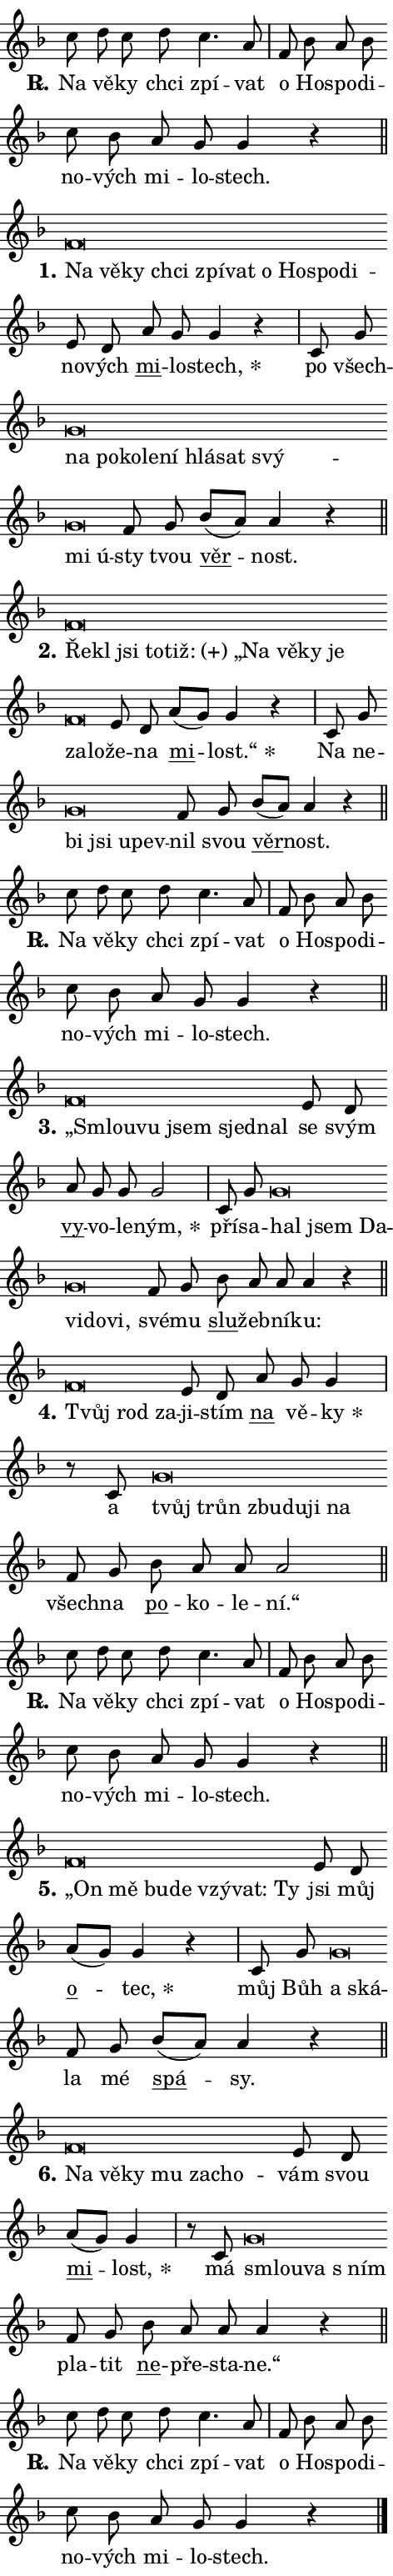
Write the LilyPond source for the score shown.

\version "2.24.0"
\header { tagline = "" }
\paper {
  indent = 0\cm
  top-margin = 0\cm
  right-margin = 0.13\cm % to fit lyric hyphens
  bottom-margin = 0\cm
  left-margin = 0\cm
  paper-width = 8\cm
  page-breaking = #ly:one-page-breaking
  system-system-spacing.basic-distance = #11
  score-system-spacing.basic-distance = #11
  ragged-last = ##f
}


%% Author: Thomas Morley
%% https://lists.gnu.org/archive/html/lilypond-user/2020-05/msg00002.html
#(define (line-position grob)
"Returns position of @var[grob} in current system:
   @code{'start}, if at first time-step
   @code{'end}, if at last time-step
   @code{'middle} otherwise
"
  (let* ((col (ly:item-get-column grob))
         (ln (ly:grob-object col 'left-neighbor))
         (rn (ly:grob-object col 'right-neighbor))
         (col-to-check-left (if (ly:grob? ln) ln col))
         (col-to-check-right (if (ly:grob? rn) rn col))
         (break-dir-left
           (and
             (ly:grob-property col-to-check-left 'non-musical #f)
             (ly:item-break-dir col-to-check-left)))
         (break-dir-right
           (and
             (ly:grob-property col-to-check-right 'non-musical #f)
             (ly:item-break-dir col-to-check-right))))
        (cond ((eqv? 1 break-dir-left) 'start)
              ((eqv? -1 break-dir-right) 'end)
              (else 'middle))))

#(define (tranparent-at-line-position vctor)
  (lambda (grob)
  "Relying on @code{line-position} select the relevant enry from @var{vctor}.
Used to determine transparency,"
    (case (line-position grob)
      ((end) (not (vector-ref vctor 0)))
      ((middle) (not (vector-ref vctor 1)))
      ((start) (not (vector-ref vctor 2))))))

noteHeadBreakVisibility =
#(define-music-function (break-visibility)(vector?)
"Makes @code{NoteHead}s transparent relying on @var{break-visibility}"
#{
  \override NoteHead.transparent =
    #(tranparent-at-line-position break-visibility)
#})

#(define delete-ledgers-for-transparent-note-heads
  (lambda (grob)
    "Reads whether a @code{NoteHead} is transparent.
If so this @code{NoteHead} is removed from @code{'note-heads} from
@var{grob}, which is supposed to be @code{LedgerLineSpanner}.
As a result ledgers are not printed for this @code{NoteHead}"
    (let* ((nhds-array (ly:grob-object grob 'note-heads))
           (nhds-list
             (if (ly:grob-array? nhds-array)
                 (ly:grob-array->list nhds-array)
                 '()))
           ;; Relies on the transparent-property being done before
           ;; Staff.LedgerLineSpanner.after-line-breaking is executed.
           ;; This is fragile ...
           (to-keep
             (remove
               (lambda (nhd)
                 (ly:grob-property nhd 'transparent #f))
               nhds-list)))
      ;; TODO find a better method to iterate over grob-arrays, similiar
      ;; to filter/remove etc for lists
      ;; For now rebuilt from scratch
      (set! (ly:grob-object grob 'note-heads)  '())
      (for-each
        (lambda (nhd)
          (ly:pointer-group-interface::add-grob grob 'note-heads nhd))
        to-keep))))

squashNotes = {
  \override NoteHead.X-extent = #'(-0.2 . 0.2)
  \override NoteHead.Y-extent = #'(-0.75 . 0)
  \override NoteHead.stencil =
    #(lambda (grob)
       (let ((pos (ly:grob-property grob 'staff-position)))
         (begin
           (if (< pos -7) (display "ERROR: Lower brevis then expected\n") (display ""))
           (if (<= pos -6) ly:text-interface::print ly:note-head::print))))
}
unSquashNotes = {
  \revert NoteHead.X-extent
  \revert NoteHead.Y-extent
  \revert NoteHead.stencil
}

hideNotes = \noteHeadBreakVisibility #begin-of-line-visible
unHideNotes = \noteHeadBreakVisibility #all-visible

% work-around for resetting accidentals
% https://lilypond.org/doc/v2.23/Documentation/notation/displaying-rhythms#unmetered-music
cadenzaMeasure = {
  \cadenzaOff
  \partial 1024 s1024
  \cadenzaOn
}

#(define-markup-command (accent layout props text) (markup?)
  "Underline accented syllable"
  (interpret-markup layout props
    #{\markup \override #'(offset . 4.3) \underline { #text }#}))

responsum = \markup \concat {
  "R" \hspace #-1.05 \path #0.1 #'((moveto 0 0.07) (lineto 0.9 0.8)) \hspace #0.05 "."
}

spaceSize = #0.6828661417322834 % exact space size for TeX Gyre Schola

\layout {
  \context {
    \Staff
    \remove "Time_signature_engraver"
    \override LedgerLineSpanner.after-line-breaking = #delete-ledgers-for-transparent-note-heads
  }
  \context {
    \Lyrics {
      \override LyricSpace.minimum-distance = \spaceSize
      \override LyricText.font-name = #"TeX Gyre Schola"
      \override LyricText.font-size = 1
      \override StanzaNumber.font-name = #"TeX Gyre Schola Bold"
      \override StanzaNumber.font-size = 1
    }
  }
  \context {
    \Score 
    \override NoteHead.text =
      #(lambda (grob) 
        (let ((pos (ly:grob-property grob 'staff-position)))
          #{\markup {
            \combine
              \halign #-0.55 \raise #(if (= pos -6) 0 0.5) \override #'(thickness . 2) \draw-line #'(3.2 . 0)
              \musicglyph "noteheads.sM1"
          }#}))
  }
}

% magnetic-lyrics.ily
%
%   written by
%     Jean Abou Samra <jean@abou-samra.fr>
%     Werner Lemberg <wl@gnu.org>
%
%   adapted by
%     Jiri Hon <jiri.hon@gmail.com>
%
% Version 2022-Apr-15

% https://www.mail-archive.com/lilypond-user@gnu.org/msg149350.html

#(define (Left_hyphen_pointer_engraver context)
   "Collect syllable-hyphen-syllable occurrences in lyrics and store
them in properties.  This engraver only looks to the left.  For
example, if the lyrics input is @code{foo -- bar}, it does the
following.

@itemize @bullet
@item
Set the @code{text} property of the @code{LyricHyphen} grob between
@q{foo} and @q{bar} to @code{foo}.

@item
Set the @code{left-hyphen} property of the @code{LyricText} grob with
text @q{foo} to the @code{LyricHyphen} grob between @q{foo} and
@q{bar}.
@end itemize

Use this auxiliary engraver in combination with the
@code{lyric-@/text::@/apply-@/magnetic-@/offset!} hook."
   (let ((hyphen #f)
         (text #f))
     (make-engraver
      (acknowledgers
       ((lyric-syllable-interface engraver grob source-engraver)
        (set! text grob)))
      (end-acknowledgers
       ((lyric-hyphen-interface engraver grob source-engraver)
        ;(when (not (grob::has-interface grob 'lyric-space-interface))
          (set! hyphen grob)));)
      ((stop-translation-timestep engraver)
       (when (and text hyphen)
         (ly:grob-set-object! text 'left-hyphen hyphen))
       (set! text #f)
       (set! hyphen #f)))))

#(define (lyric-text::apply-magnetic-offset! grob)
   "If the space between two syllables is less than the value in
property @code{LyricText@/.details@/.squash-threshold}, move the right
syllable to the left so that it gets concatenated with the left
syllable.

Use this function as a hook for
@code{LyricText@/.after-@/line-@/breaking} if the
@code{Left_@/hyphen_@/pointer_@/engraver} is active."
   (let ((hyphen (ly:grob-object grob 'left-hyphen #f)))
     (when hyphen
       (let ((left-text (ly:spanner-bound hyphen LEFT)))
         (when (grob::has-interface left-text 'lyric-syllable-interface)
           (let* ((common (ly:grob-common-refpoint grob left-text X))
                  (this-x-ext (ly:grob-extent grob common X))
                  (left-x-ext
                   (begin
                     ;; Trigger magnetism for left-text.
                     (ly:grob-property left-text 'after-line-breaking)
                     (ly:grob-extent left-text common X)))
                  ;; `delta` is the gap width between two syllables.
                  (delta (- (interval-start this-x-ext)
                            (interval-end left-x-ext)))
                  (details (ly:grob-property grob 'details))
                  (threshold (assoc-get 'squash-threshold details 0.2)))
             (when (< delta threshold)
               (let* (;; We have to manipulate the input text so that
                      ;; ligatures crossing syllable boundaries are not
                      ;; disabled.  For languages based on the Latin
                      ;; script this is essentially a beautification.
                      ;; However, for non-Western scripts it can be a
                      ;; necessity.
                      (lt (ly:grob-property left-text 'text))
                      (rt (ly:grob-property grob 'text))
                      (is-space (grob::has-interface hyphen 'lyric-space-interface))
                      (space (if is-space " " ""))
                      (extra-delta (if is-space spaceSize 0))
                      ;; Append new syllable.
                      (ltrt-space (if (and (string? lt) (string? rt))
                                (string-append lt space rt)
                                (make-concat-markup (list lt space rt))))
                      ;; Right-align `ltrt` to the right side.
                      (ltrt-space-markup (grob-interpret-markup
                               grob
                               (make-translate-markup
                                (cons (interval-length this-x-ext) 0)
                                (make-right-align-markup ltrt-space)))))
                 (begin
                   ;; Don't print `left-text`.
                   (ly:grob-set-property! left-text 'stencil #f)
                   ;; Set text and stencil (which holds all collected
                   ;; syllables so far) and shift it to the left.
                   (ly:grob-set-property! grob 'text ltrt-space)
                   (ly:grob-set-property! grob 'stencil ltrt-space-markup)
                   (ly:grob-translate-axis! grob (- (- delta extra-delta)) X))))))))))


#(define (lyric-hyphen::displace-bounds-first grob)
   ;; Make very sure this callback isn't triggered too early.
   (let ((left (ly:spanner-bound grob LEFT))
         (right (ly:spanner-bound grob RIGHT)))
     (ly:grob-property left 'after-line-breaking)
     (ly:grob-property right 'after-line-breaking)
     (ly:lyric-hyphen::print grob)))

squashThreshold = #0.4

\layout {
  \context {
    \Lyrics
    \consists #Left_hyphen_pointer_engraver
    \override LyricText.after-line-breaking =
      #lyric-text::apply-magnetic-offset!
    \override LyricHyphen.stencil = #lyric-hyphen::displace-bounds-first
    \override LyricText.details.squash-threshold = \squashThreshold
    \override LyricHyphen.minimum-distance = 0
    \override LyricHyphen.minimum-length = \squashThreshold
  }
}

squashText = \override LyricText.details.squash-threshold = 9999
unSquashText = \override LyricText.details.squash-threshold = \squashThreshold

leftText = \override LyricText.self-alignment-X = #LEFT
unLeftText = \revert LyricText.self-alignment-X

starOffset = #(lambda (grob) 
                (let ((x_offset (ly:self-alignment-interface::aligned-on-x-parent grob)))
                  (if (= x_offset 0) 0 (+ x_offset 1.2))))

star = #(define-music-function (syllable)(string?)
"Append star separator at the end of a syllable"
#{
  \once \override LyricText.X-offset = #starOffset
  \lyricmode { \markup {
    #syllable
    \override #'((font-name . "TeX Gyre Schola Bold")) \hspace #0.2 \lower #0.65 \larger "*"
  } }
#})

starAccent = #(define-music-function (syllable)(string?)
"Append star separator at the end of a syllable and make accent"
#{
  \once \override LyricText.X-offset = #starOffset
  \lyricmode { \markup {
    \accent #syllable
    \override #'((font-name . "TeX Gyre Schola Bold")) \hspace #0.2 \lower #0.65 \larger "*"
  } }
#})

breath = #(define-music-function (syllable)(string?)
"Append breathing indicator at the end of a syllable"
#{
  \lyricmode { \markup { #syllable "+" } }
#})

optionalBreath = #(define-music-function (syllable)(string?)
"Append optional breathing indicator at the end of a syllable"
#{
  \lyricmode { \markup { #syllable "(+)" } }
#})


\score {
    <<
        \new Voice = "melody" { \cadenzaOn \key f \major \relative { c''8 d c d c4. a8 \cadenzaMeasure \bar "|" f bes a bes \bar "" c bes \bar "" a g g4 r \cadenzaMeasure \bar "||" \break } }
        \new Lyrics \lyricsto "melody" { \lyricmode { \set stanza = \responsum
Na vě -- ky chci zpí -- vat o Ho -- spo -- di -- no -- vých mi -- lo -- stech. } }
    >>
    \layout {}
}

\score {
    <<
        \new Voice = "melody" { \cadenzaOn \key f \major \relative { \squashNotes f'\breve*1/16 \hideNotes \breve*1/16 \bar "" \breve*1/16 \bar "" \breve*1/16 \bar "" \breve*1/16 \bar "" \breve*1/16 \bar "" \breve*1/16 \bar "" \breve*1/16 \bar "" \breve*1/16 \breve*1/16 \bar "" \unHideNotes \unSquashNotes e8 d \bar "" a' g g4 r \cadenzaMeasure \bar "|" c,8 g' \bar "" \squashNotes g\breve*1/16 \hideNotes \breve*1/16 \bar "" \breve*1/16 \bar "" \breve*1/16 \bar "" \breve*1/16 \bar "" \breve*1/16 \bar "" \breve*1/16 \bar "" \breve*1/16 \bar "" \breve*1/16 \breve*1/16 \bar "" \unHideNotes \unSquashNotes f8 g \bar "" bes[( a)] a4 r \cadenzaMeasure \bar "||" \break } }
        \new Lyrics \lyricsto "melody" { \lyricmode { \set stanza = "1."
\leftText Na \squashText vě -- ky chci zpí -- vat o Ho -- spo -- di -- \unLeftText \unSquashText no -- vých \markup \accent mi -- lo -- \star stech, po všech -- \leftText na \squashText po -- ko -- le -- ní hlá -- sat svý -- mi ú -- \unLeftText \unSquashText sty tvou \markup \accent věr -- nost. } }
    >>
    \layout {}
}

\score {
    <<
        \new Voice = "melody" { \cadenzaOn \key f \major \relative { \squashNotes f'\breve*1/16 \hideNotes \breve*1/16 \bar "" \breve*1/16 \bar "" \breve*1/16 \bar "" \breve*1/16 \bar "" \breve*1/16 \bar "" \breve*1/16 \bar "" \breve*1/16 \bar "" \breve*1/16 \bar "" \breve*1/16 \breve*1/16 \bar "" \unHideNotes \unSquashNotes e8 d \bar "" a'[( g)] g4 r \cadenzaMeasure \bar "|" c,8 g' \bar "" \squashNotes g\breve*1/16 \hideNotes \breve*1/16 \bar "" \breve*1/16 \breve*1/16 \bar "" \unHideNotes \unSquashNotes f8 g \bar "" bes[( a)] a4 r \cadenzaMeasure \bar "||" \break } }
        \new Lyrics \lyricsto "melody" { \lyricmode { \set stanza = "2."
\leftText Ře -- \squashText kl jsi to -- \optionalBreath tiž: „Na vě -- ky je za -- lo -- \unLeftText \unSquashText že -- na \markup \accent mi -- \star lost.“ Na ne -- \leftText bi \squashText jsi u -- pev -- \unLeftText \unSquashText nil svou \markup \accent věr -- nost. } }
    >>
    \layout {}
}

\score {
    <<
        \new Voice = "melody" { \cadenzaOn \key f \major \relative { c''8 d c d c4. a8 \cadenzaMeasure \bar "|" f bes a bes \bar "" c bes \bar "" a g g4 r \cadenzaMeasure \bar "||" \break } }
        \new Lyrics \lyricsto "melody" { \lyricmode { \set stanza = \responsum
Na vě -- ky chci zpí -- vat o Ho -- spo -- di -- no -- vých mi -- lo -- stech. } }
    >>
    \layout {}
}

\score {
    <<
        \new Voice = "melody" { \cadenzaOn \key f \major \relative { \squashNotes f'\breve*1/16 \hideNotes \breve*1/16 \bar "" \breve*1/16 \bar "" \breve*1/16 \breve*1/16 \bar "" \unHideNotes \unSquashNotes e8 d \bar "" a' g g g2 \cadenzaMeasure \bar "|" c,8 g' \bar "" \squashNotes g\breve*1/16 \hideNotes \breve*1/16 \bar "" \breve*1/16 \bar "" \breve*1/16 \bar "" \breve*1/16 \breve*1/16 \bar "" \unHideNotes \unSquashNotes f8 g \bar "" bes a a a4 r \cadenzaMeasure \bar "||" \break } }
        \new Lyrics \lyricsto "melody" { \lyricmode { \set stanza = "3."
\leftText „Smlou -- \squashText vu jsem sjed -- nal \unLeftText \unSquashText se svým \markup \accent vy -- vo -- le -- \star ným, pří -- sa -- \leftText hal \squashText jsem Da -- vi -- do -- vi, \unLeftText \unSquashText své -- mu \markup \accent slu -- žeb -- ní -- ku: } }
    >>
    \layout {}
}

\score {
    <<
        \new Voice = "melody" { \cadenzaOn \key f \major \relative { \squashNotes f'\breve*1/16 \hideNotes \breve*1/16 \breve*1/16 \bar "" \unHideNotes \unSquashNotes e8 d \bar "" a' g g4 \cadenzaMeasure \bar "|" r8 c,8 \squashNotes g'\breve*1/16 \hideNotes \breve*1/16 \bar "" \breve*1/16 \bar "" \breve*1/16 \bar "" \breve*1/16 \breve*1/16 \bar "" \unHideNotes \unSquashNotes f8 g \bar "" bes a a a2 \cadenzaMeasure \bar "||" \break } }
        \new Lyrics \lyricsto "melody" { \lyricmode { \set stanza = "4."
\leftText Tvůj \squashText rod za -- \unLeftText \unSquashText ji -- stím \markup \accent na vě -- \star ky a \leftText tvůj \squashText trůn zbu -- du -- ji na \unLeftText \unSquashText všech -- na \markup \accent po -- ko -- le -- ní.“ } }
    >>
    \layout {}
}

\score {
    <<
        \new Voice = "melody" { \cadenzaOn \key f \major \relative { c''8 d c d c4. a8 \cadenzaMeasure \bar "|" f bes a bes \bar "" c bes \bar "" a g g4 r \cadenzaMeasure \bar "||" \break } }
        \new Lyrics \lyricsto "melody" { \lyricmode { \set stanza = \responsum
Na vě -- ky chci zpí -- vat o Ho -- spo -- di -- no -- vých mi -- lo -- stech. } }
    >>
    \layout {}
}

\score {
    <<
        \new Voice = "melody" { \cadenzaOn \key f \major \relative { \squashNotes f'\breve*1/16 \hideNotes \breve*1/16 \bar "" \breve*1/16 \bar "" \breve*1/16 \bar "" \breve*1/16 \bar "" \breve*1/16 \breve*1/16 \bar "" \unHideNotes \unSquashNotes e8 d \bar "" a'[( g)] g4 r \cadenzaMeasure \bar "|" c,8 g' \bar "" \squashNotes g\breve*1/16 \hideNotes \breve*1/16 \bar "" \unHideNotes \unSquashNotes f8 g \bar "" bes[( a)] a4 r \cadenzaMeasure \bar "||" \break } }
        \new Lyrics \lyricsto "melody" { \lyricmode { \set stanza = "5."
\leftText „On \squashText mě bu -- de vzý -- vat: Ty \unLeftText \unSquashText jsi můj \markup \accent o -- \star tec, můj Bůh \leftText a \squashText ská -- \unLeftText \unSquashText la mé \markup \accent spá -- sy. } }
    >>
    \layout {}
}

\score {
    <<
        \new Voice = "melody" { \cadenzaOn \key f \major \relative { \squashNotes f'\breve*1/16 \hideNotes \breve*1/16 \bar "" \breve*1/16 \bar "" \breve*1/16 \bar "" \breve*1/16 \breve*1/16 \bar "" \unHideNotes \unSquashNotes e8 d \bar "" a'[( g)] g4 \cadenzaMeasure \bar "|" r8 c,8 \squashNotes g'\breve*1/16 \hideNotes \breve*1/16 \breve*1/16 \bar "" \unHideNotes \unSquashNotes f8 g \bar "" bes a a a4 r \cadenzaMeasure \bar "||" \break } }
        \new Lyrics \lyricsto "melody" { \lyricmode { \set stanza = "6."
\leftText Na \squashText vě -- ky mu za -- cho -- \unLeftText \unSquashText vám svou \markup \accent mi -- \star lost, má \leftText smlou -- \squashText va "s ním" \unLeftText \unSquashText pla -- tit \markup \accent ne -- pře -- sta -- ne.“ } }
    >>
    \layout {}
}

\score {
    <<
        \new Voice = "melody" { \cadenzaOn \key f \major \relative { c''8 d c d c4. a8 \cadenzaMeasure \bar "|" f bes a bes \bar "" c bes \bar "" a g g4 r \cadenzaMeasure \bar "||" \break } \bar "|." }
        \new Lyrics \lyricsto "melody" { \lyricmode { \set stanza = \responsum
Na vě -- ky chci zpí -- vat o Ho -- spo -- di -- no -- vých mi -- lo -- stech. } }
    >>
    \layout {}
}
